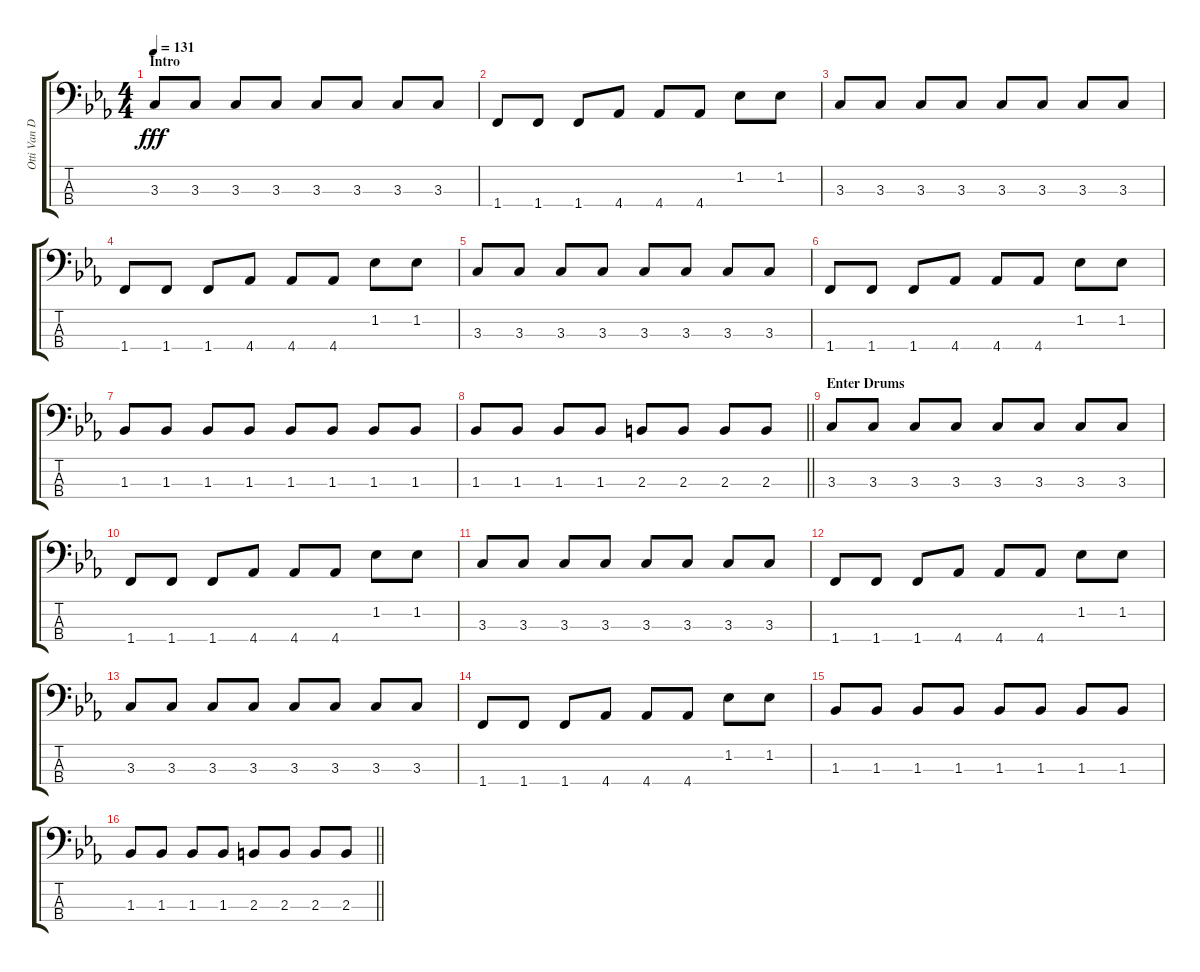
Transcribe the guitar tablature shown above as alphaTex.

\track ("Otti Van Der Werf (Bass)" "Otti Van D") {instrument fretlessbass}
\staff {score tabs}
\tuning (G2 D2 A1 E1) {hide}
\ts (4 4)
\section ("" "Intro")
\tempo 131
\clef f4
\ks cminor
3.3.8{dy fff instrument fretlessbass} 3.3.8 3.3.8 3.3.8 3.3.8 3.3.8 3.3.8 3.3.8 |
1.4.8 1.4.8 1.4.8 4.4.8 4.4.8 4.4.8 1.2.8 1.2.8 |
3.3.8 3.3.8 3.3.8 3.3.8 3.3.8 3.3.8 3.3.8 3.3.8 |
1.4.8 1.4.8 1.4.8 4.4.8 4.4.8 4.4.8 1.2.8 1.2.8 |
3.3.8 3.3.8 3.3.8 3.3.8 3.3.8 3.3.8 3.3.8 3.3.8 |
1.4.8 1.4.8 1.4.8 4.4.8 4.4.8 4.4.8 1.2.8 1.2.8 |
1.3.8 1.3.8 1.3.8 1.3.8 1.3.8 1.3.8 1.3.8 1.3.8 |
\barLineRight lightlight
1.3.8 1.3.8 1.3.8 1.3.8 2.3.8 2.3.8 2.3.8 2.3.8 |
\section ("" "Enter Drums")
3.3.8 3.3.8 3.3.8 3.3.8 3.3.8 3.3.8 3.3.8 3.3.8 |
1.4.8 1.4.8 1.4.8 4.4.8 4.4.8 4.4.8 1.2.8 1.2.8 |
3.3.8 3.3.8 3.3.8 3.3.8 3.3.8 3.3.8 3.3.8 3.3.8 |
1.4.8 1.4.8 1.4.8 4.4.8 4.4.8 4.4.8 1.2.8 1.2.8 |
3.3.8 3.3.8 3.3.8 3.3.8 3.3.8 3.3.8 3.3.8 3.3.8 |
1.4.8 1.4.8 1.4.8 4.4.8 4.4.8 4.4.8 1.2.8 1.2.8 |
1.3.8 1.3.8 1.3.8 1.3.8 1.3.8 1.3.8 1.3.8 1.3.8 |
\barLineRight lightlight
1.3.8 1.3.8 1.3.8 1.3.8 2.3.8 2.3.8 2.3.8 2.3.8
